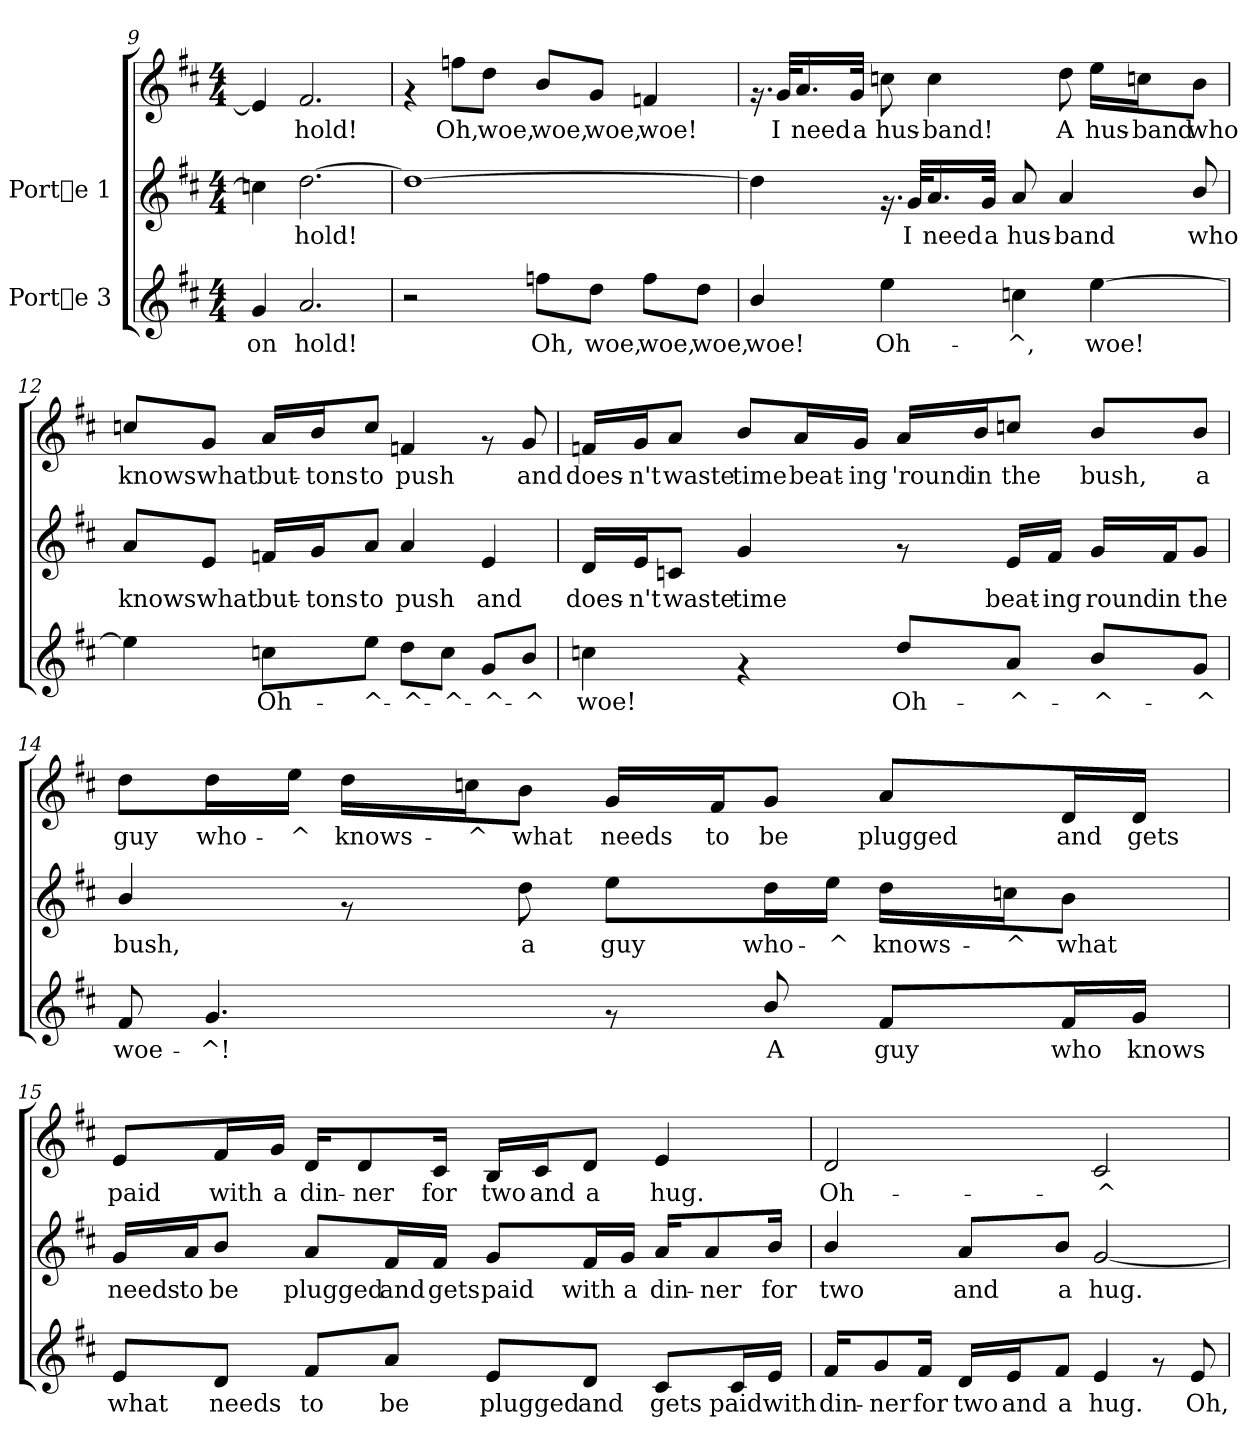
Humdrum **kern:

**kern	**text	**kern	**text	**kern	**text
*part2	*part2	*part1	*part1	*part1	*part1
*staff3	*staff3	*staff2	*staff2	*staff1	*staff1
*I"Porte 3	*	*I"Porte 1	*	*	*
!!LO:LB:g=z
*clefG2	*	*clefG2	*	*clefG2	*
*ITrd1c2	*	*ITrd1c2	*	*ITrd1c2	*
*k[]	*	*k[]	*	*k[]	*
*C:	*	*C:	*	*C:	*
*M4/4	*	*M4/4	*	*M4/4	*
=9	=9	=9	=9	=9	=9
!	!LO:LY:b:cj	!	!LO:LY:b:cj	!	!LO:LY:b:cj
4f/	on	4b-X\]	.	4d/]	.
!	!LO:LY:b:cj	!	!LO:LY:b:cj	!	!LO:LY:b:cj
2.g/	hold!	[>2.cc\	hold!	2.e/	hold!
=10	=10	=10	=10	=10	=10
2r	.	1cc_>	.	4rf	.
!	!	!	!	!	!LO:LY:b:cj
.	.	.	.	8ee-X\L	Oh,
!	!	!	!	!	!LO:LY:b:cj
.	.	.	.	8cc\J	woe,
!	!LO:LY:b:cj	!	!	!	!LO:LY:b:cj
8ee-X\L	Oh,	.	.	8a/L	woe,
!	!LO:LY:b:cj	!	!	!	!LO:LY:b:cj
8cc\J	woe,	.	.	8f/J	woe,
!	!LO:LY:b:cj	!	!	!	!LO:LY:b:cj
8ee-\L	woe,	.	.	4e-X/	woe!
!	!LO:LY:b:cj	!	!	!	!
8cc\J	woe,	.	.	.	.
=11	=11	=11	=11	=11	=11
!	!LO:LY:b:cj	!	!LO:LY:b:cj	!	!
4a/	woe!	4cc\]	.	16.rf	.
!	!	!	!	!	!LO:LY:b:cj
.	.	.	.	32f/L	I
!	!	!	!	!	!LO:LY:b:cj
.	.	.	.	16.g/	need
!	!	!	!	!	!LO:LY:b:cj
.	.	.	.	32f/J	a
!	!LO:LY:b:cj	!	!	!	!LO:LY:b:cj
4dd\	Oh-	16.rf	.	8b-X\	hus-
!	!	!	!LO:LY:b:cj	!	!
.	.	32f/L	I	.	.
!	!	!	!LO:LY:b:cj	!	!LO:LY:b:cj
.	.	16.g/	need	4b-\	-band!
!	!	!	!LO:LY:b:cj	!	!
.	.	32f/J	a	.	.
!	!LO:LY:b:cj	!	!LO:LY:b:cj	!	!
4b-X\	-^,	8g/	hus-	.	.
!	!	!	!LO:LY:b:cj	!	!LO:LY:b:cj
.	.	4g/	-band	8cc\	A
!	!LO:LY:b:cj	!	!	!	!LO:LY:b:cj
[>4dd\	woe!	.	.	16dd\L	hus-
!	!	!	!	!	!LO:LY:b:cj
.	.	.	.	16b-X\	-band
!	!	!	!LO:LY:b:cj	!	!LO:LY:b:cj
.	.	8a/	who	8a\J	who
!!LO:LB:g=z
=12	=12	=12	=12	=12	=12
!	!LO:LY:b:cj	!	!LO:LY:b:cj	!	!LO:LY:b:cj
4dd\]	.	8g/L	knows	8b-X/L	knows
!	!	!	!LO:LY:b:cj	!	!LO:LY:b:cj
.	.	8d/J	what	8f/J	what
!	!LO:LY:b:cj	!	!LO:LY:b:cj	!	!LO:LY:b:cj
8b-X\L	Oh-	16e-X/L	but-	16g/L	but-
!	!	!	!LO:LY:b:cj	!	!LO:LY:b:cj
.	.	16f/	-tons	16a/	-tons
!	!LO:LY:b:cj	!	!LO:LY:b:cj	!	!LO:LY:b:cj
8dd\J	-^-	8g/J	to	8b-/J	to
!	!LO:LY:b:cj	!	!LO:LY:b:cj	!	!LO:LY:b:cj
8cc\L	-^-	4g/	push	4e-X/	push
!	!LO:LY:b:cj	!	!	!	!
8b-\J	-^-	.	.	.	.
!	!LO:LY:b:cj	!	!LO:LY:b:cj	!	!
8f/L	-^-	4d/	and	8rf	.
!	!LO:LY:b:cj	!	!	!	!LO:LY:b:cj
8a/J	-^	.	.	8f/	and
=13	=13	=13	=13	=13	=13
!	!LO:LY:b:cj	!	!LO:LY:b:cj	!	!LO:LY:b:cj
4b-X\	woe!	16c/L	does-	16e-X/L	does-
!	!	!	!LO:LY:b:cj	!	!LO:LY:b:cj
.	.	16d/	-n't	16f/	-n't
!	!	!	!LO:LY:b:cj	!	!LO:LY:b:cj
.	.	8B-X/J	waste	8g/J	waste
!	!	!	!LO:LY:b:cj	!	!LO:LY:b:cj
4rf	.	4f/	time	8a/L	time
!	!	!	!	!	!LO:LY:b:cj
.	.	.	.	16g/	beat-
!	!	!	!	!	!LO:LY:b:cj
.	.	.	.	16f/J	-ing
!	!LO:LY:b:cj	!	!	!	!LO:LY:b:cj
8cc/L	Oh-	8rf	.	16g/L	'round
!	!	!	!	!	!LO:LY:b:cj
.	.	.	.	16a/	in
!	!LO:LY:b:cj	!	!LO:LY:b:cj	!	!LO:LY:b:cj
8g/J	-^-	16d/L	beat-	8b-X/J	the
!	!	!	!LO:LY:b:cj	!	!
.	.	16e/J	-ing	.	.
!	!LO:LY:b:cj	!	!LO:LY:b:cj	!	!LO:LY:b:cj
8a/L	-^-	16f/L	round	8a/L	bush,
!	!	!	!LO:LY:b:cj	!	!
.	.	16e/	in	.	.
!	!LO:LY:b:cj	!	!LO:LY:b:cj	!	!LO:LY:b:cj
8f/J	-^	8f/J	the	8a/J	a
!!LO:LB:g=z
=14	=14	=14	=14	=14	=14
!	!LO:LY:b:cj	!	!LO:LY:b:cj	!	!LO:LY:b:cj
8e/	woe-	4a/	bush,	8cc\L	guy
!	!LO:LY:b:cj	!	!	!	!LO:LY:b:cj
4.f/	-^!	.	.	16cc\	who-
!	!	!	!	!	!LO:LY:b:cj
.	.	.	.	16dd\J	-^
!	!	!	!	!	!LO:LY:b:cj
.	.	8rf	.	16cc\L	knows-
!	!	!	!	!	!LO:LY:b:cj
.	.	.	.	16b-X\	-^
!	!	!	!LO:LY:b:cj	!	!LO:LY:b:cj
.	.	8cc\	a	8a\J	what
!	!	!	!LO:LY:b:cj	!	!LO:LY:b:cj
8rf	.	8dd\L	guy	16f/L	needs
!	!	!	!	!	!LO:LY:b:cj
.	.	.	.	16e/	to
!	!LO:LY:b:cj	!	!LO:LY:b:cj	!	!LO:LY:b:cj
8a/	A	16cc\	who-	8f/J	be
!	!	!	!LO:LY:b:cj	!	!
.	.	16dd\J	-^	.	.
!	!LO:LY:b:cj	!	!LO:LY:b:cj	!	!LO:LY:b:cj
8e/L	guy	16cc\L	knows-	8g/L	plugged
!	!	!	!LO:LY:b:cj	!	!
.	.	16b-X\	-^	.	.
!	!LO:LY:b:cj	!	!LO:LY:b:cj	!	!LO:LY:b:cj
16e/	who	8a\J	what	16c/	and
!	!LO:LY:b:cj	!	!	!	!LO:LY:b:cj
16f/J	knows	.	.	16c/J	gets
!!LO:PB:g=z
=15	=15	=15	=15	=15	=15
!	!LO:LY:b:cj	!	!LO:LY:b:cj	!	!LO:LY:b:cj
8d/L	what	16f/L	needs	8d/L	paid
!	!	!	!LO:LY:b:cj	!	!
.	.	16g/	to	.	.
!	!LO:LY:b:cj	!	!LO:LY:b:cj	!	!LO:LY:b:cj
8c/J	needs	8a/J	be	16e/	with
!	!	!	!	!	!LO:LY:b:cj
.	.	.	.	16f/J	a
!	!LO:LY:b:cj	!	!LO:LY:b:cj	!	!LO:LY:b:cj
8e/L	to	8g/L	plugged	16c/L	din-
!	!	!	!	!	!LO:LY:b:cj
.	.	.	.	8c/	-ner
!	!LO:LY:b:cj	!	!LO:LY:b:cj	!	!
8g/J	be	16e/	and	.	.
!	!	!	!LO:LY:b:cj	!	!LO:LY:b:cj
.	.	16e/J	gets	16B/J	for
!	!LO:LY:b:cj	!	!LO:LY:b:cj	!	!LO:LY:b:cj
8d/L	plugged	8f/L	paid	16A/L	two
!	!	!	!	!	!LO:LY:b:cj
.	.	.	.	16B/	and
!	!LO:LY:b:cj	!	!LO:LY:b:cj	!	!LO:LY:b:cj
8c/J	and	16e/	with	8c/J	a
!	!	!	!LO:LY:b:cj	!	!
.	.	16f/J	a	.	.
!	!LO:LY:b:cj	!	!LO:LY:b:cj	!	!LO:LY:b:cj
8B/L	gets	16g/L	din-	4d/	hug.
!	!	!	!LO:LY:b:cj	!	!
.	.	8g/	-ner	.	.
!	!LO:LY:b:cj	!	!	!	!
16B/	paid	.	.	.	.
!	!LO:LY:b:cj	!	!LO:LY:b:cj	!	!
16d/J	with	16a/J	for	.	.
=16	=16	=16	=16	=16	=16
!	!LO:LY:b:cj	!	!LO:LY:b:cj	!	!LO:LY:b:cj
16e/L	din-	4a/	-two	2c/	Oh-
!	!LO:LY:b:cj	!	!	!	!
8f/	-ner	.	.	.	.
!	!LO:LY:b:cj	!	!	!	!
16e/J	for	.	.	.	.
!	!LO:LY:b:cj	!	!LO:LY:b:cj	!	!
16c/L	two	8g/L	and	.	.
!	!LO:LY:b:cj	!	!	!	!
16d/	and	.	.	.	.
!	!LO:LY:b:cj	!	!LO:LY:b:cj	!	!
8e/J	a	8a/J	a	.	.
!	!LO:LY:b:cj	!	!LO:LY:b:cj	!	!LO:LY:b:cj
4d/	hug.	[<2f/	hug.	2B/	-^-
8rf	.	.	.	.	.
!	!LO:LY:b:cj	!	!	!	!
8d/	Oh,	.	.	.	.
=	=	=	=	=	=
*-	*-	*-	*-	*-	*-
